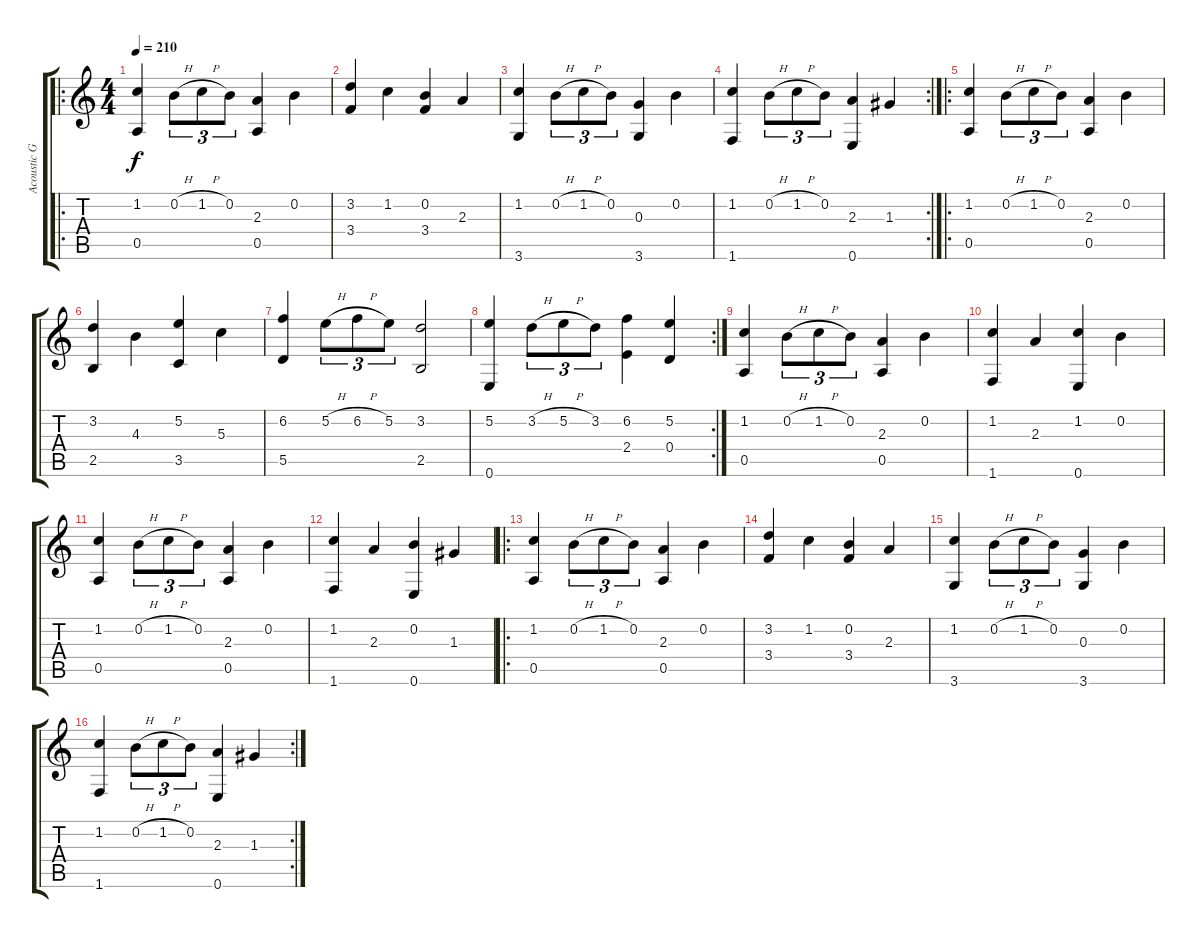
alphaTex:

\track ("Acoustic Guitar (nylon)" "Acoustic G") {instrument acousticguitarnylon}
\staff {score tabs}
\tuning (E4 B3 G3 D3 A2 E2) {hide}
\ro
\ts (4 4)
\tempo 210
\clef g2
\ks c
(1.2 0.5).4{dy f instrument acousticguitarnylon} 0.2{h}.8{tu (3 2)} 1.2{h}.8{tu (3 2)} 0.2.8{tu (3 2)} (2.3 0.5).4 0.2.4 |
(3.2 3.4).4 1.2.4 (0.2 3.4).4 2.3.4 |
(1.2 3.6).4 0.2{h}.8{tu (3 2)} 1.2{h}.8{tu (3 2)} 0.2.8{tu (3 2)} (0.3 3.6).4 0.2.4 |
\rc 2
(1.2 1.6).4 0.2{h}.8{tu (3 2)} 1.2{h}.8{tu (3 2)} 0.2.8{tu (3 2)} (2.3 0.6).4 1.3.4 |
\ro
(1.2 0.5).4 0.2{h}.8{tu (3 2)} 1.2{h}.8{tu (3 2)} 0.2.8{tu (3 2)} (2.3 0.5).4 0.2.4 |
(3.2 2.5).4 4.3.4 (5.2 3.5).4 5.3.4 |
(6.2 5.5).4 5.2{h}.8{tu (3 2)} 6.2{h}.8{tu (3 2)} 5.2.8{tu (3 2)} (3.2 2.5).2 |
\rc 2
(5.2 0.6).4 3.2{h}.8{tu (3 2)} 5.2{h}.8{tu (3 2)} 3.2.8{tu (3 2)} (6.2 2.4).4 (5.2 0.4).4 |
(1.2 0.5).4 0.2{h}.8{tu (3 2)} 1.2{h}.8{tu (3 2)} 0.2.8{tu (3 2)} (2.3 0.5).4 0.2.4 |
(1.2 1.6).4 2.3.4 (1.2 0.6).4 0.2.4 |
(1.2 0.5).4 0.2{h}.8{tu (3 2)} 1.2{h}.8{tu (3 2)} 0.2.8{tu (3 2)} (2.3 0.5).4 0.2.4 |
(1.2 1.6).4 2.3.4 (0.2 0.6).4 1.3.4 |
\ro
(1.2 0.5).4 0.2{h}.8{tu (3 2)} 1.2{h}.8{tu (3 2)} 0.2.8{tu (3 2)} (2.3 0.5).4 0.2.4 |
(3.2 3.4).4 1.2.4 (0.2 3.4).4 2.3.4 |
(1.2 3.6).4 0.2{h}.8{tu (3 2)} 1.2{h}.8{tu (3 2)} 0.2.8{tu (3 2)} (0.3 3.6).4 0.2.4 |
\rc 2
(1.2 1.6).4 0.2{h}.8{tu (3 2)} 1.2{h}.8{tu (3 2)} 0.2.8{tu (3 2)} (2.3 0.6).4 1.3.4
